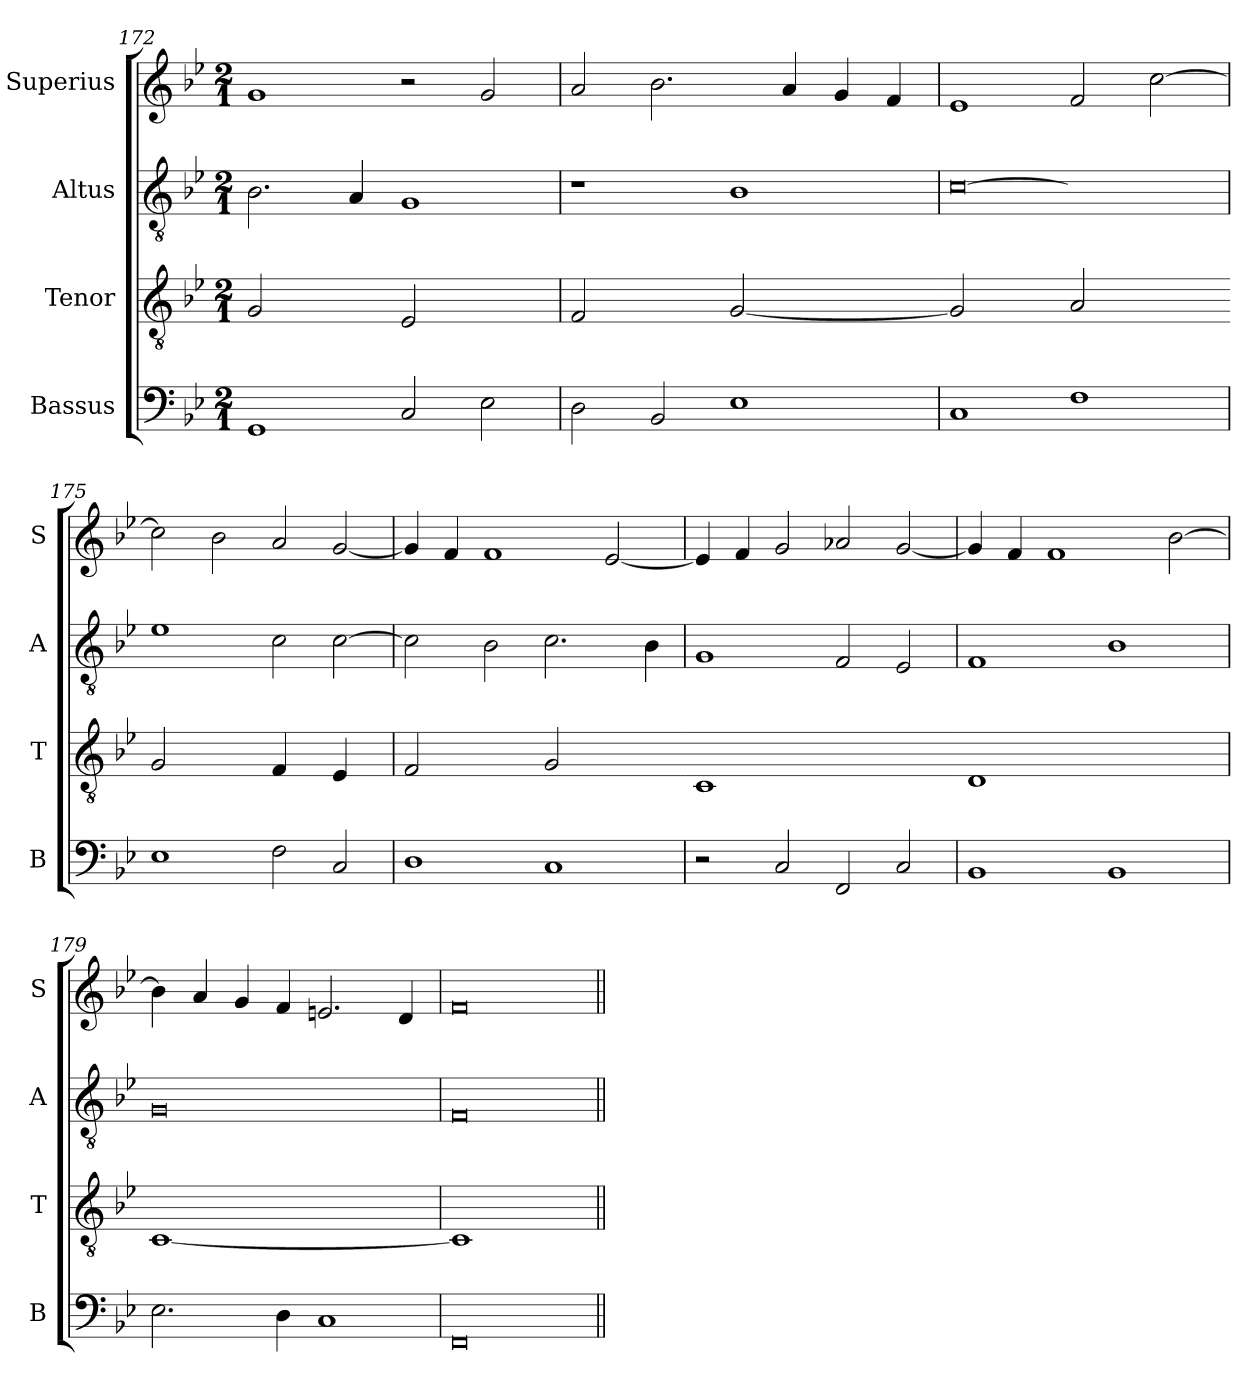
**kern	**kern	**kern	**kern
*part4	*part3	*part2	*part1
*staff4	*staff3	*staff2	*staff1
*I"Bassus	*I"Tenor	*I"Altus	*I"Superius
*I'B	*I'T	*I'A	*I'S
*clefF4	*clefGv2	*clefGv2	*clefG2
*k[b-e-]	*k[b-e-]	*k[b-e-]	*k[b-e-]
*M2/1	*M2/1	*M2/1	*M2/1
=172	=172	=172	=172
!	!LO:N:vis=2	!	!
1GG	1G	2.B-\	1g
.	.	4A/	.
!	!LO:N:vis=2	!	!
2C/	1E-	1G	2r
2E-\	.	.	2g/
=173	=173	=173	=173
!	!LO:N:vis=2	!	!
2D\	1F	1r	2a/
2BB-/	.	.	2.b-\
!	!LO:N:vis=2	!	!
1E-	[1G	1B-	.
.	.	.	4a/
.	.	.	4g/
.	.	.	4f/
=174	=174-	=174	=174
!	!LO:N:vis=2	!LO:N:vis=0	!
1C	1G]	[1c	1e-
!	!LO:N:vis=2	!	!
1F	1A	1cyy]	2f/
.	.	.	[2cc\
=175	=175-	=175	=175
!	!LO:N:vis=2	!	!
1E-	1G	1e-	2cc\]
.	.	.	2b-\
!	!LO:N:vis=4	!	!
2F\	2F/	2c\	2a/
!	!LO:N:vis=4	!	!
2C/	2E-/	[2c\	[2g/
=176	=176	=176	=176
!	!LO:N:vis=2	!	!
1D	1F	2c\]	4g/]
.	.	.	4f/
.	.	2B-\	1f
!	!LO:N:vis=2	!	!
1C	1G	2.c\	.
.	.	.	[2e-/
.	.	4B-\	.
=177	=177-	=177	=177
!	!LO:N:vis=1	!	!
2r	0C	1G	4e-/]
.	.	.	4f/
2C/	.	.	2g/
2FF/	.	2F/	2a-X/
2C/	.	2E-/	[2g/
=178	=178-	=178	=178
!	!LO:N:vis=1	!	!
1BB-	0D	1F	4g/]
.	.	.	4f/
.	.	.	1f
1BB-	.	1B-	.
.	.	.	[2b-\
=179	=179	=179	=179
!	!LO:N:vis=1	!	!
2.E-\	[0C	0G	4b-\]
.	.	.	4a/
.	.	.	4g/
4D\	.	.	4f/
1C	.	.	2.en/
.	.	.	4d/
=180	=180	=180	=180
!	!LO:N:vis=1	!	!
0FF	0C]	0F	0f
=||	=||	=||	=||
*-	*-	*-	*-
